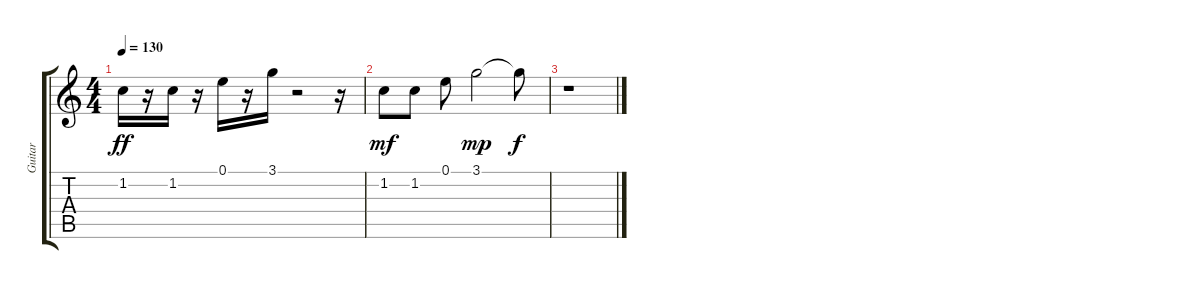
\track ("Guitar" "Guitar") {instrument electricguitarclean}
\staff {score tabs}
\tuning (E4 B3 G3 D3 A2 E2) {hide}
\ts (4 4)
\tempo 130
\clef g2
\ks c
1.2.16{dy ff} r.16 1.2.16 r.16 0.1.16 r.16 3.1.16 r.2 r.16 |
1.2.8{dy mf} 1.2.8 0.1.8 3.1.2{dy mp} 3.1{t}.8{dy f} |
r.1
